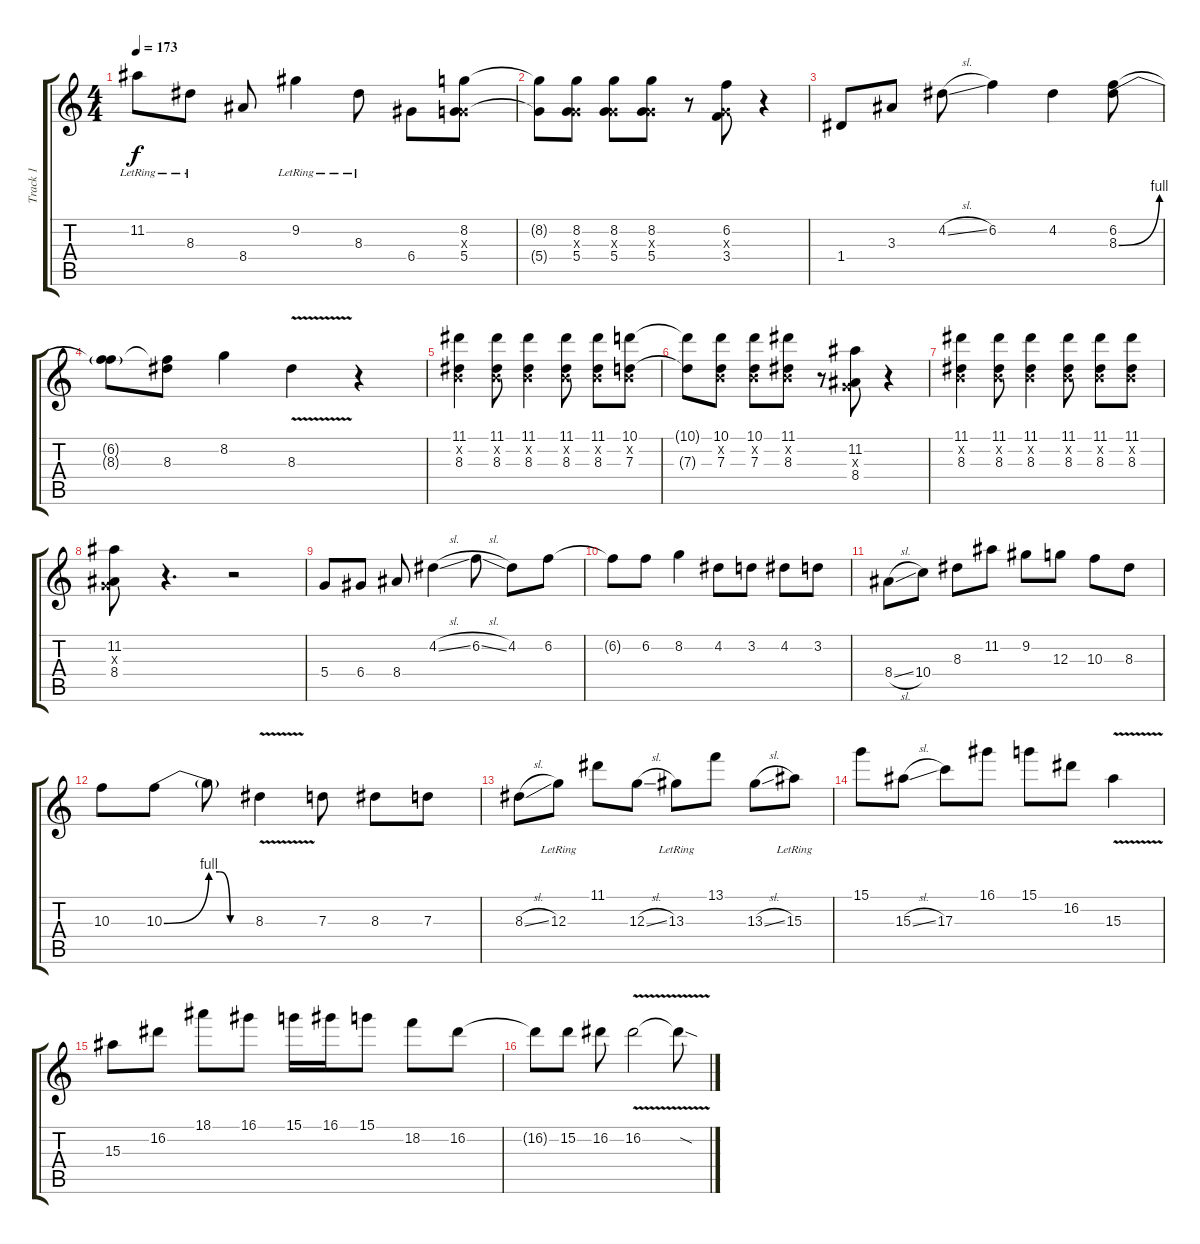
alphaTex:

\track ("Track 1" "Track 1") {instrument acousticguitarsteel}
\staff {score tabs}
\tuning (E4 B3 G3 D3 A2 E2) {hide}
\ts (4 4)
\tempo 173
\clef g2
\ks c
11.2{lr}.8{dy f} 8.3{lr}.8 8.4.8 9.2{lr}.4 8.3{lr}.8 6.4.8 (8.2 0.3{x} 5.4).8 |
(8.2{t} 5.4{t}).8 (8.2 0.3{x} 5.4).8 (8.2 0.3{x} 5.4).8 (8.2 0.3{x} 5.4).8 r.8 (6.2 0.3{x} 3.4).8 r.4 |
1.4.8 3.3.8 4.2{sl}.8 6.2.4 4.2.4 (6.2 8.3{be (bend 0 0 60 4)}).8 |
(6.2{t} 8.3{t}).8 (6.2{t} 8.3).8 8.2.4 8.3{v}.4 r.4 |
(11.1 0.2{x} 8.3).4 (11.1 0.2{x} 8.3).8 (11.1 0.2{x} 8.3).4 (11.1 0.2{x} 8.3).8 (11.1 0.2{x} 8.3).8 (10.1 0.2{x} 7.3).8 |
(10.1{t} 7.3{t}).8 (10.1 0.2{x} 7.3).8 (10.1 0.2{x} 7.3).8 (11.1 0.2{x} 8.3).8 r.8 (11.2 0.3{x} 8.4).8 r.4 |
(11.1 0.2{x} 8.3).4 (11.1 0.2{x} 8.3).8 (11.1 0.2{x} 8.3).4 (11.1 0.2{x} 8.3).8 (11.1 0.2{x} 8.3).8 (11.1 0.2{x} 8.3).8 |
(11.2 0.3{x} 8.4).8 r.4{d} r.2 |
5.4.8 6.4.8 8.4.8 4.2{sl}.4 6.2{sl}.8 4.2.8 6.2.8 |
6.2{t}.8 6.2.8 8.2.4 4.2.8 3.2.8 4.2.8 3.2.8 |
8.4{sl}.8 10.4.8 8.3.8 11.2.8 9.2.8 12.3.8 10.3.8 8.3.8 |
10.3.8 10.3{be (bend 0 0 60 4)}.8 10.3{be (custom 0 4 15 4 30 0 60 0) t}.8 8.3{v}.4 7.3.8 8.3.8 7.3.8 |
8.3{sl}.8 12.3{lr}.8 11.1.8 12.3{sl}.8 13.3{lr}.8 13.1.8 13.3{sl}.8 15.3{lr}.8 |
15.1.8 15.3{sl}.8 17.3.8 16.1.8 15.1.8 16.2.8 15.3{v}.4 |
15.3.8 16.2.8 18.1.8 16.1.8 15.1.16 16.1.16 15.1.8 18.2.8 16.2.8 |
16.2{t}.8 15.2.8 16.2.8 16.2{v}.2 16.2{sod t}.8
